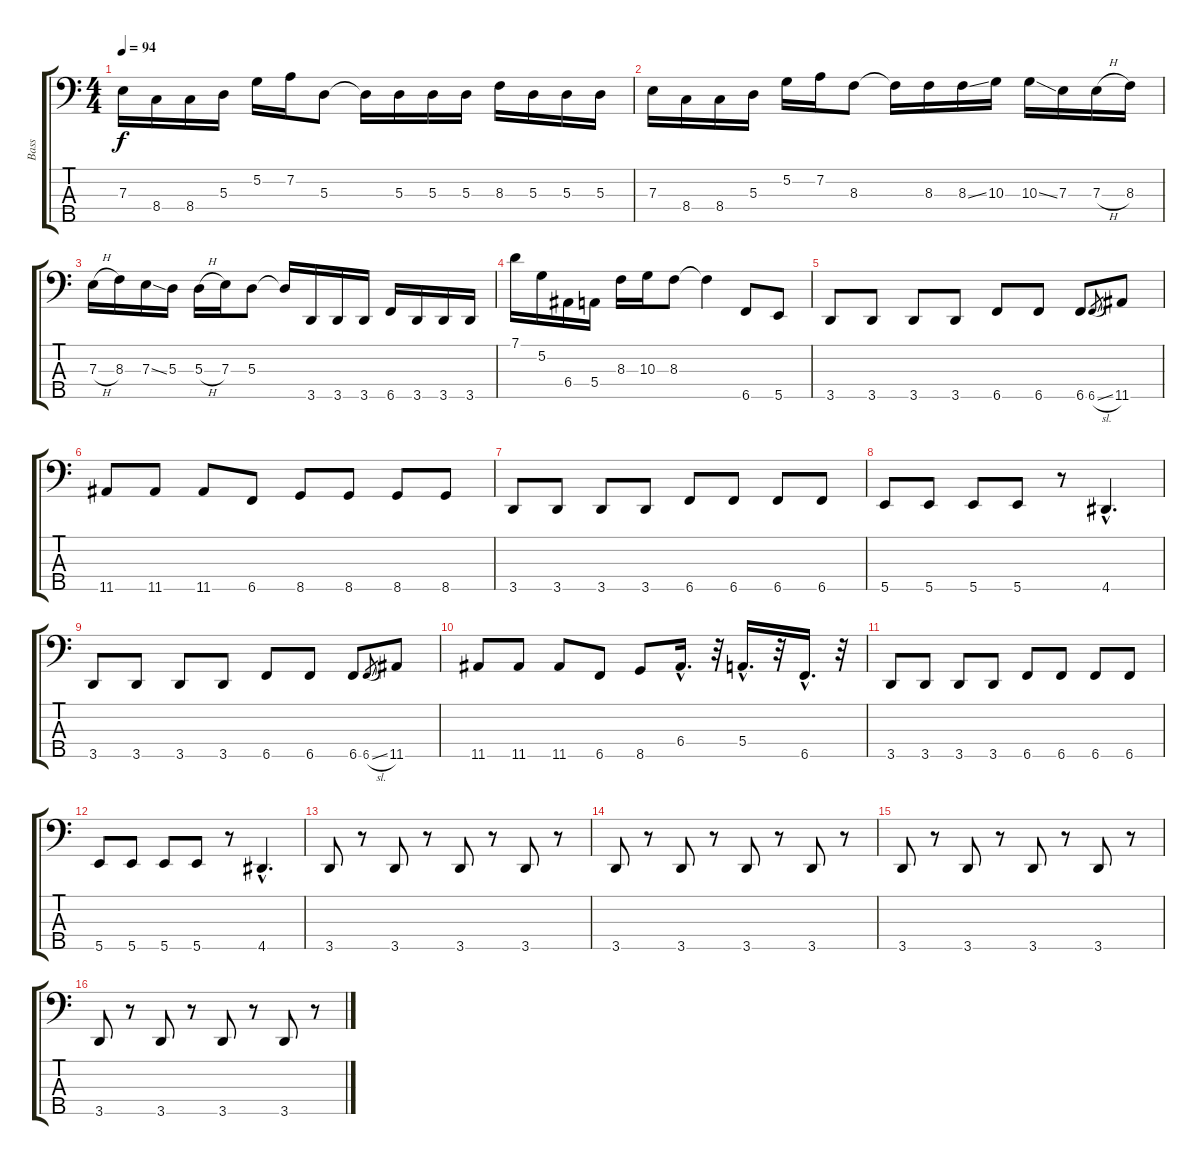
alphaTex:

\track ("Bass" "Bass") {instrument electricbasspick}
\staff {score tabs}
\tuning (G2 D2 A1 E1 B0) {hide}
\ts (4 4)
\tempo 94
\clef f4
\ks c
7.3.16{dy f} 8.4.16 8.4.16 5.3.16 5.2.16 7.2.16 5.3.8 5.3{t}.16 5.3.16 5.3.16 5.3.16 8.3.16 5.3.16 5.3.16 5.3.16 |
7.3.16 8.4.16 8.4.16 5.3.16 5.2.16 7.2.16 8.3.8 8.3{t}.16 8.3.16 8.3{ss}.16 10.3.16 10.3{ss}.16 7.3.16 7.3{h}.16 8.3.16 |
7.3{h}.16 8.3.16 7.3{ss}.16 5.3.16 5.3{h}.16 7.3.16 5.3.8 5.3{t}.16 3.5.16 3.5.16 3.5.16 6.5.16 3.5.16 3.5.16 3.5.16 |
7.1.16 5.2.16 6.4.16 5.4.16 8.3.16 10.3.16 8.3.8 8.3{t}.4 6.5.8 5.5.8 |
3.5.8 3.5.8 3.5.8 3.5.8 6.5.8 6.5.8 6.5.8 6.5{sl}.8{gr} 11.5.8 |
11.5.8 11.5.8 11.5.8 6.5.8 8.5.8 8.5.8 8.5.8 8.5.8 |
3.5.8 3.5.8 3.5.8 3.5.8 6.5.8 6.5.8 6.5.8 6.5.8 |
5.5.8 5.5.8 5.5.8 5.5.8 r.8 4.5{hac}.4{d} |
3.5.8 3.5.8 3.5.8 3.5.8 6.5.8 6.5.8 6.5.8 6.5{sl}.8{gr} 11.5.8 |
11.5.8 11.5.8 11.5.8 6.5.8 8.5.8 6.4{hac}.16{d} r.32 5.4{hac}.16{d} r.32 6.5{hac}.16{d} r.32 |
3.5.8 3.5.8 3.5.8 3.5.8 6.5.8 6.5.8 6.5.8 6.5.8 |
5.5.8 5.5.8 5.5.8 5.5.8 r.8 4.5{hac}.4{d} |
3.5.8 r.8 3.5.8 r.8 3.5.8 r.8 3.5.8 r.8 |
3.5.8 r.8 3.5.8 r.8 3.5.8 r.8 3.5.8 r.8 |
3.5.8 r.8 3.5.8 r.8 3.5.8 r.8 3.5.8 r.8 |
3.5.8 r.8 3.5.8 r.8 3.5.8 r.8 3.5.8 r.8
